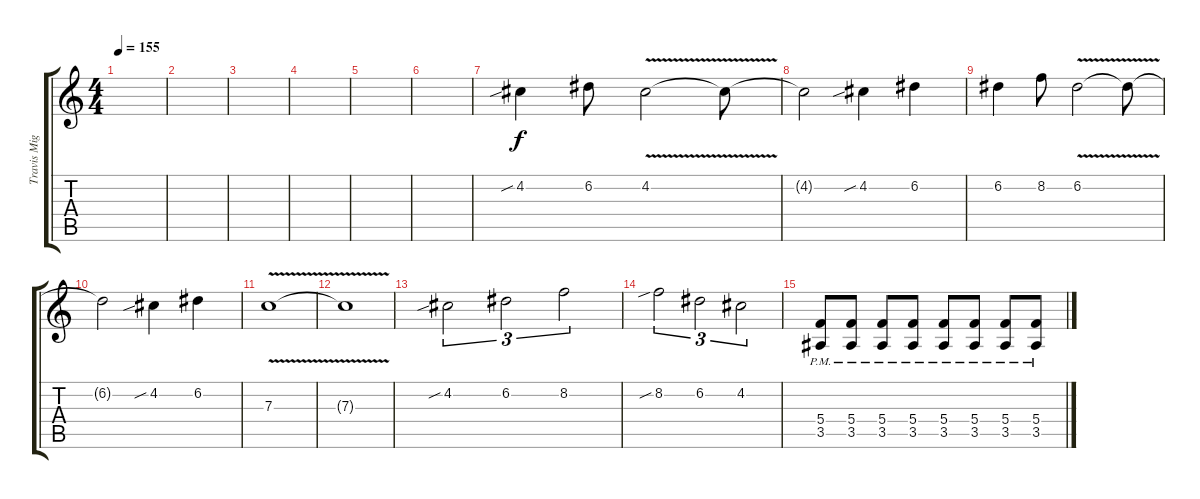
\track ("Travis Miguel" "Travis Mig") {instrument distortionguitar}
\staff {score tabs}
\tuning (D4 A3 F3 C3 G2 C2) {hide}
\ts (4 4)
\tempo 155
\clef g2
\ks c
|
|
|
|
|
|
4.2{sib}.4{volume 12} 6.2.8 4.2{v}.2 4.2{t}.8 |
4.2{t}.2 4.2{sib}.4 6.2.4 |
6.2.4 8.2.8 6.2{v}.2 6.2{t}.8 |
6.2{t}.2 4.2{sib}.4 6.2.4 |
7.3{v}.1 |
7.3{t}.1 |
4.2{sib}.2{tu (3 2)} 6.2.2{tu (3 2)} 8.2.2{tu (3 2)} |
8.2{sib}.2{tu (3 2)} 6.2.2{tu (3 2)} 4.2.2{tu (3 2)} |
(5.4{pm} 3.5{pm}).8{volume 16} (5.4{pm} 3.5{pm}).8 (5.4{pm} 3.5{pm}).8 (5.4{pm} 3.5{pm}).8 (5.4{pm} 3.5{pm}).8 (5.4{pm} 3.5{pm}).8 (5.4{pm} 3.5{pm}).8 (5.4{pm} 3.5{pm}).8
